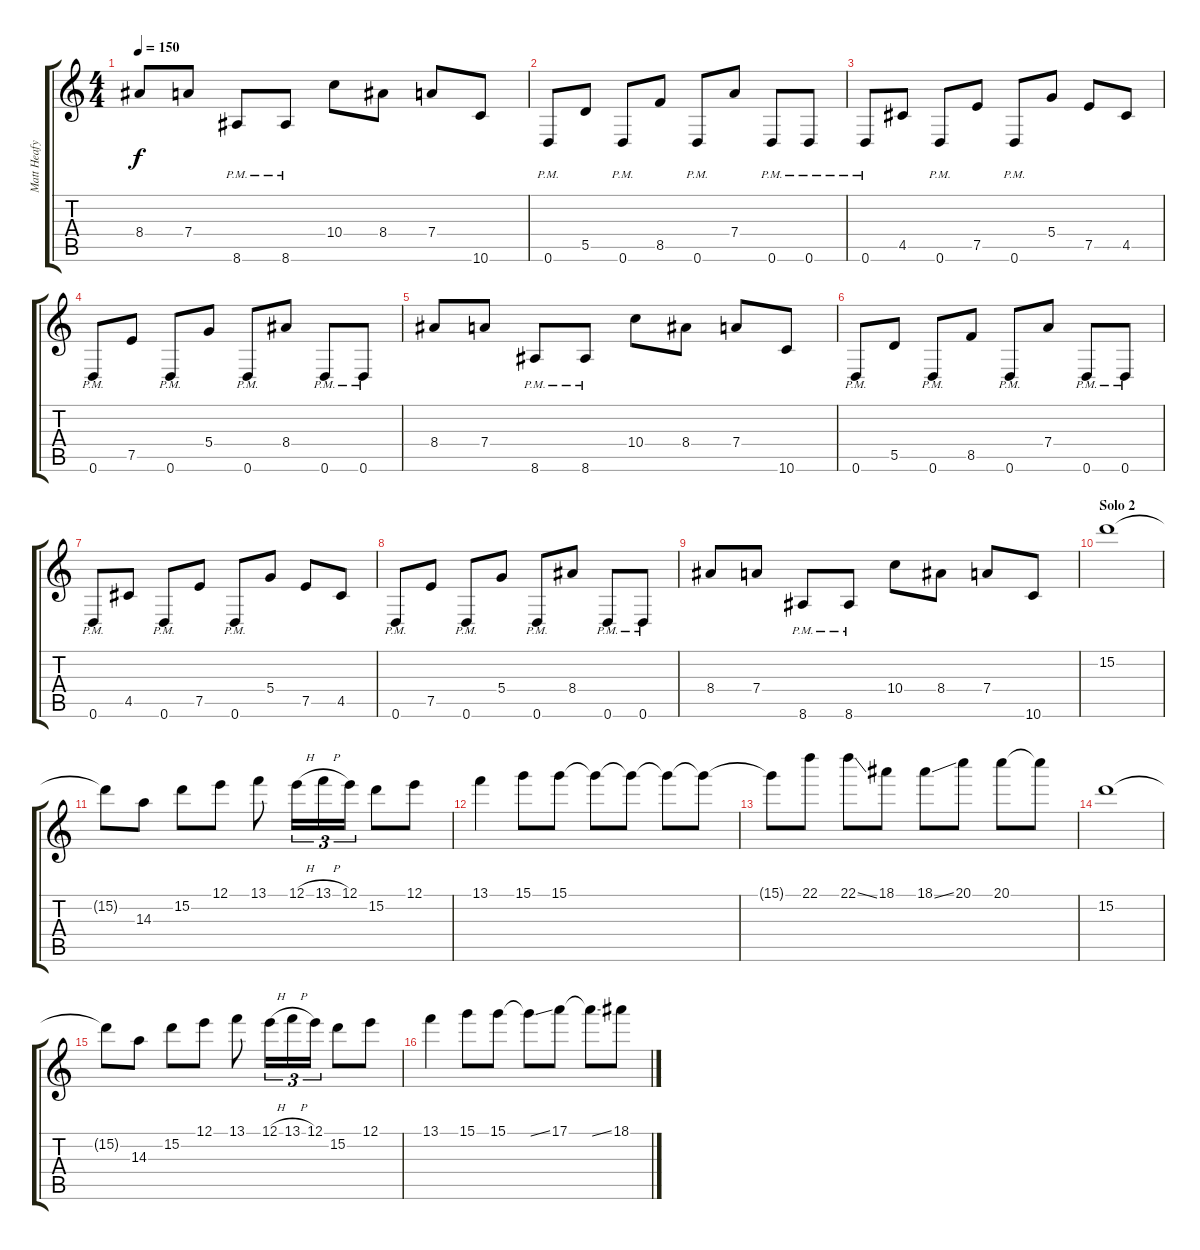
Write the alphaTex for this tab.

\track ("Matt Heafy" "Matt Heafy") {instrument distortionguitar}
\staff {score tabs}
\tuning (E4 B3 G3 D3 A2 D2) {hide}
\ts (4 4)
\tempo 150
\clef g2
\ks c
8.4.8{dy f} 7.4.8 8.6{pm}.8 8.6{pm}.8 10.4.8 8.4.8 7.4.8 10.6.8 |
0.6{pm}.8 5.5.8 0.6{pm}.8 8.5.8 0.6{pm}.8 7.4.8 0.6{pm}.8 0.6{pm}.8 |
0.6{pm}.8 4.5.8 0.6{pm}.8 7.5.8 0.6{pm}.8 5.4.8 7.5.8 4.5.8 |
0.6{pm}.8 7.5.8 0.6{pm}.8 5.4.8 0.6{pm}.8 8.4.8 0.6{pm}.8 0.6{pm}.8 |
8.4.8 7.4.8 8.6{pm}.8 8.6{pm}.8 10.4.8 8.4.8 7.4.8 10.6.8 |
0.6{pm}.8 5.5.8 0.6{pm}.8 8.5.8 0.6{pm}.8 7.4.8 0.6{pm}.8 0.6{pm}.8 |
0.6{pm}.8 4.5.8 0.6{pm}.8 7.5.8 0.6{pm}.8 5.4.8 7.5.8 4.5.8 |
0.6{pm}.8 7.5.8 0.6{pm}.8 5.4.8 0.6{pm}.8 8.4.8 0.6{pm}.8 0.6{pm}.8 |
8.4.8 7.4.8 8.6{pm}.8 8.6{pm}.8 10.4.8 8.4.8 7.4.8 10.6.8 |
\section ("" "Solo 2")
15.2.1 |
15.2{t}.8 14.3.8 15.2.8 12.1.8 13.1.8 12.1{h}.16{tu (3 2)} 13.1{h}.16{tu (3 2)} 12.1.16{tu (3 2)} 15.2.8 12.1.8 |
13.1.4 15.1.8 15.1.8 15.1{t}.8 15.1{t}.8 15.1{t}.8 15.1{t}.8 |
15.1{t}.8 22.1.8 22.1{ss}.8 18.1.8 18.1{ss}.8 20.1.8 20.1.8 20.1{t}.8 |
15.2.1 |
15.2{t}.8 14.3.8 15.2.8 12.1.8 13.1.8 12.1{h}.16{tu (3 2)} 13.1{h}.16{tu (3 2)} 12.1.16{tu (3 2)} 15.2.8 12.1.8 |
13.1.4 15.1.8 15.1.8 15.1{ss t}.8 17.1.8 17.1{ss t}.8 18.1.8
